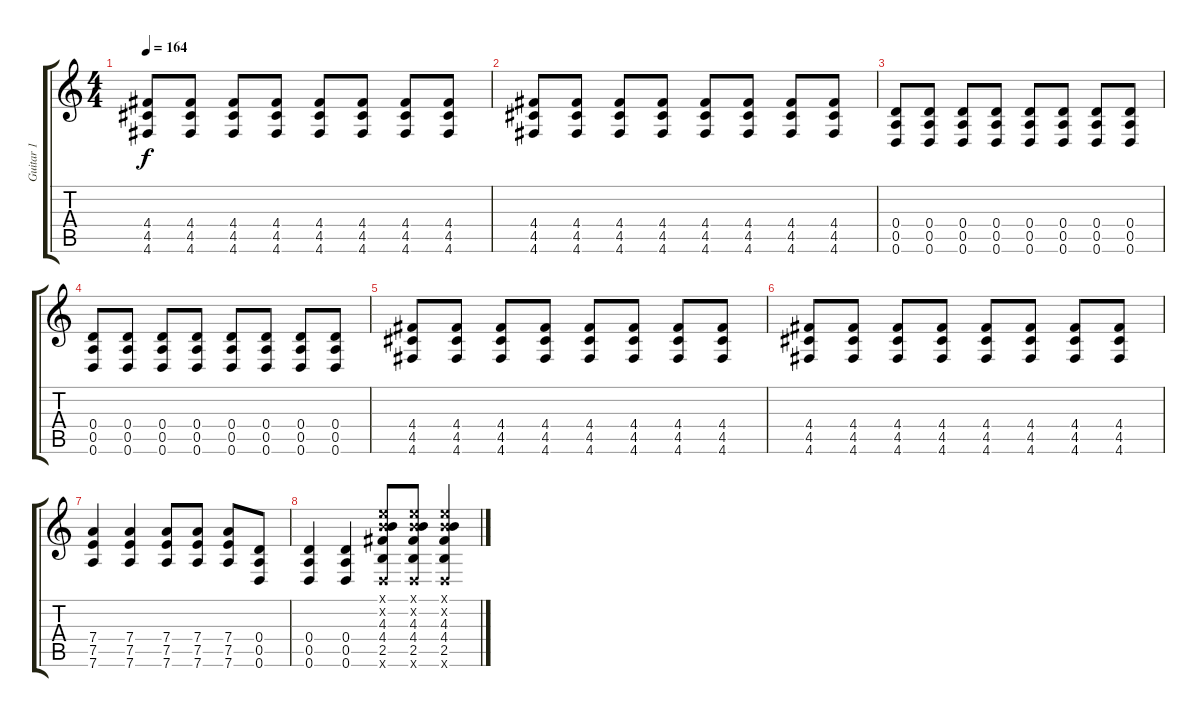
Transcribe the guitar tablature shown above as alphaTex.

\track ("Guitar 1" "Guitar 1") {instrument overdrivenguitar}
\staff {score tabs}
\tuning (E4 B3 G3 D3 A2 D2) {hide}
\ts (4 4)
\tempo 164
\clef g2
\ks c
(4.4 4.5 4.6).8{dy f} (4.4 4.5 4.6).8 (4.4 4.5 4.6).8 (4.4 4.5 4.6).8 (4.4 4.5 4.6).8 (4.4 4.5 4.6).8 (4.4 4.5 4.6).8 (4.4 4.5 4.6).8 |
(4.4 4.5 4.6).8 (4.4 4.5 4.6).8 (4.4 4.5 4.6).8 (4.4 4.5 4.6).8 (4.4 4.5 4.6).8 (4.4 4.5 4.6).8 (4.4 4.5 4.6).8 (4.4 4.5 4.6).8 |
(0.4 0.5 0.6).8 (0.4 0.5 0.6).8 (0.4 0.5 0.6).8 (0.4 0.5 0.6).8 (0.4 0.5 0.6).8 (0.4 0.5 0.6).8 (0.4 0.5 0.6).8 (0.4 0.5 0.6).8 |
(0.4 0.5 0.6).8 (0.4 0.5 0.6).8 (0.4 0.5 0.6).8 (0.4 0.5 0.6).8 (0.4 0.5 0.6).8 (0.4 0.5 0.6).8 (0.4 0.5 0.6).8 (0.4 0.5 0.6).8 |
(4.4 4.5 4.6).8 (4.4 4.5 4.6).8 (4.4 4.5 4.6).8 (4.4 4.5 4.6).8 (4.4 4.5 4.6).8 (4.4 4.5 4.6).8 (4.4 4.5 4.6).8 (4.4 4.5 4.6).8 |
(4.4 4.5 4.6).8 (4.4 4.5 4.6).8 (4.4 4.5 4.6).8 (4.4 4.5 4.6).8 (4.4 4.5 4.6).8 (4.4 4.5 4.6).8 (4.4 4.5 4.6).8 (4.4 4.5 4.6).8 |
(7.4 7.5 7.6).4 (7.4 7.5 7.6).4 (7.4 7.5 7.6).8 (7.4 7.5 7.6).8 (7.4 7.5 7.6).8 (0.4 0.5 0.6).8 |
(0.4 0.5 0.6).4 (0.4 0.5 0.6).4 (0.1{x} 0.2{x} 4.3 4.4 2.5 0.6{x}).8 (0.1{x} 0.2{x} 4.3 4.4 2.5 0.6{x}).8 (0.1{x} 0.2{x} 4.3 4.4 2.5 0.6{x}).4
